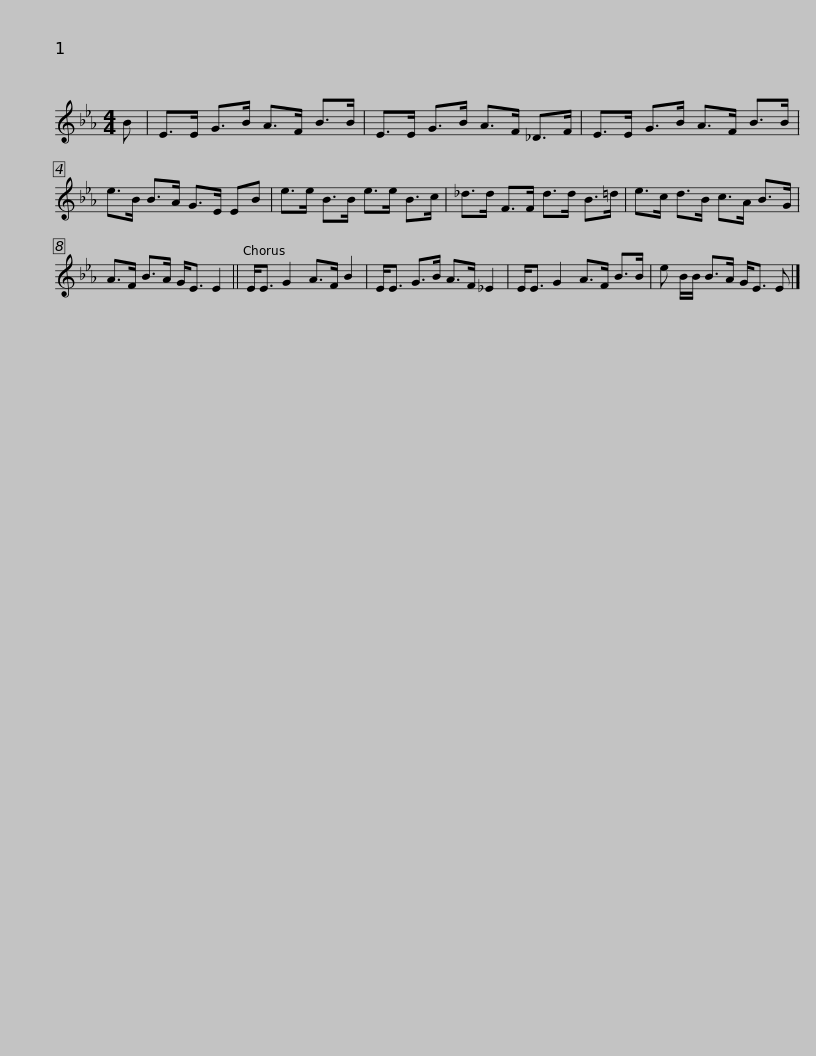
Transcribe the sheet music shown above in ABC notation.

X:1
L:1/8
M:4/4
I:linebreak $
K:Eb
V:1 treble
V:1
 B | E>E G>B A>F B>B | E>E G>B A>F _D>F | E>E G>B A>F B>B | e>B B>A G>E EB |$ %5
 e>e B>B e>e B>c | _d>d F>F d>d B>=d | e>c d>B c>A B>G | A>F B>A G<E E2 || E<E G2 A>F B2 |$ %10
 E<E G>B A>F _E2 | E<E G2 A>F B>B | e B/B/ B>A G<E E |] %13
